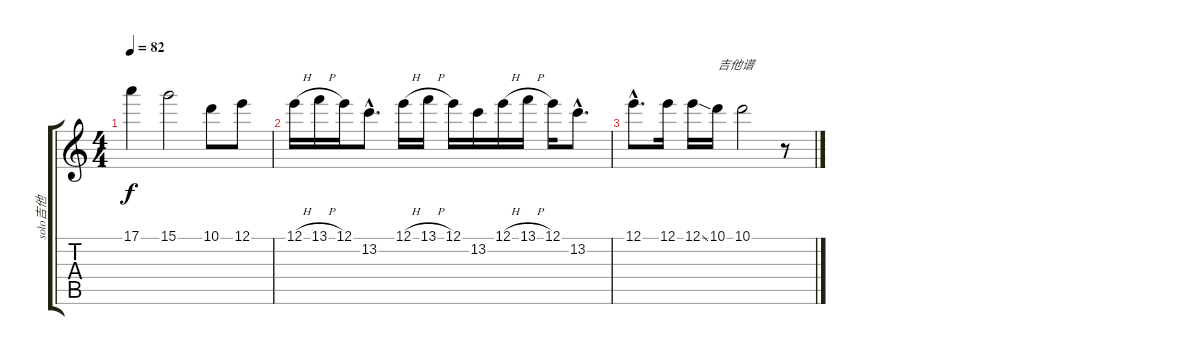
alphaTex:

\track ("solo吉他" "solo吉他") {instrument overdrivenguitar}
\staff {score tabs}
\tuning (E4 B3 G3 D3 A2 E2) {hide}
\ts (4 4)
\tempo 82
\clef g2
\ks c
17.1.4{dy f} 15.1.2 10.1.8 12.1.8 |
12.1{h}.16 13.1{h}.16 12.1.16 13.2{hac}.8{d} 12.1{h}.16 13.1{h}.16 12.1.16 13.2.16 12.1{h}.16 13.1{h}.16 12.1.16 13.2{hac}.8{d} |
12.1{hac}.8{d} 12.1.16 12.1{ss}.16 10.1.16{txt "吉他谱"} 10.1.2 r.8
